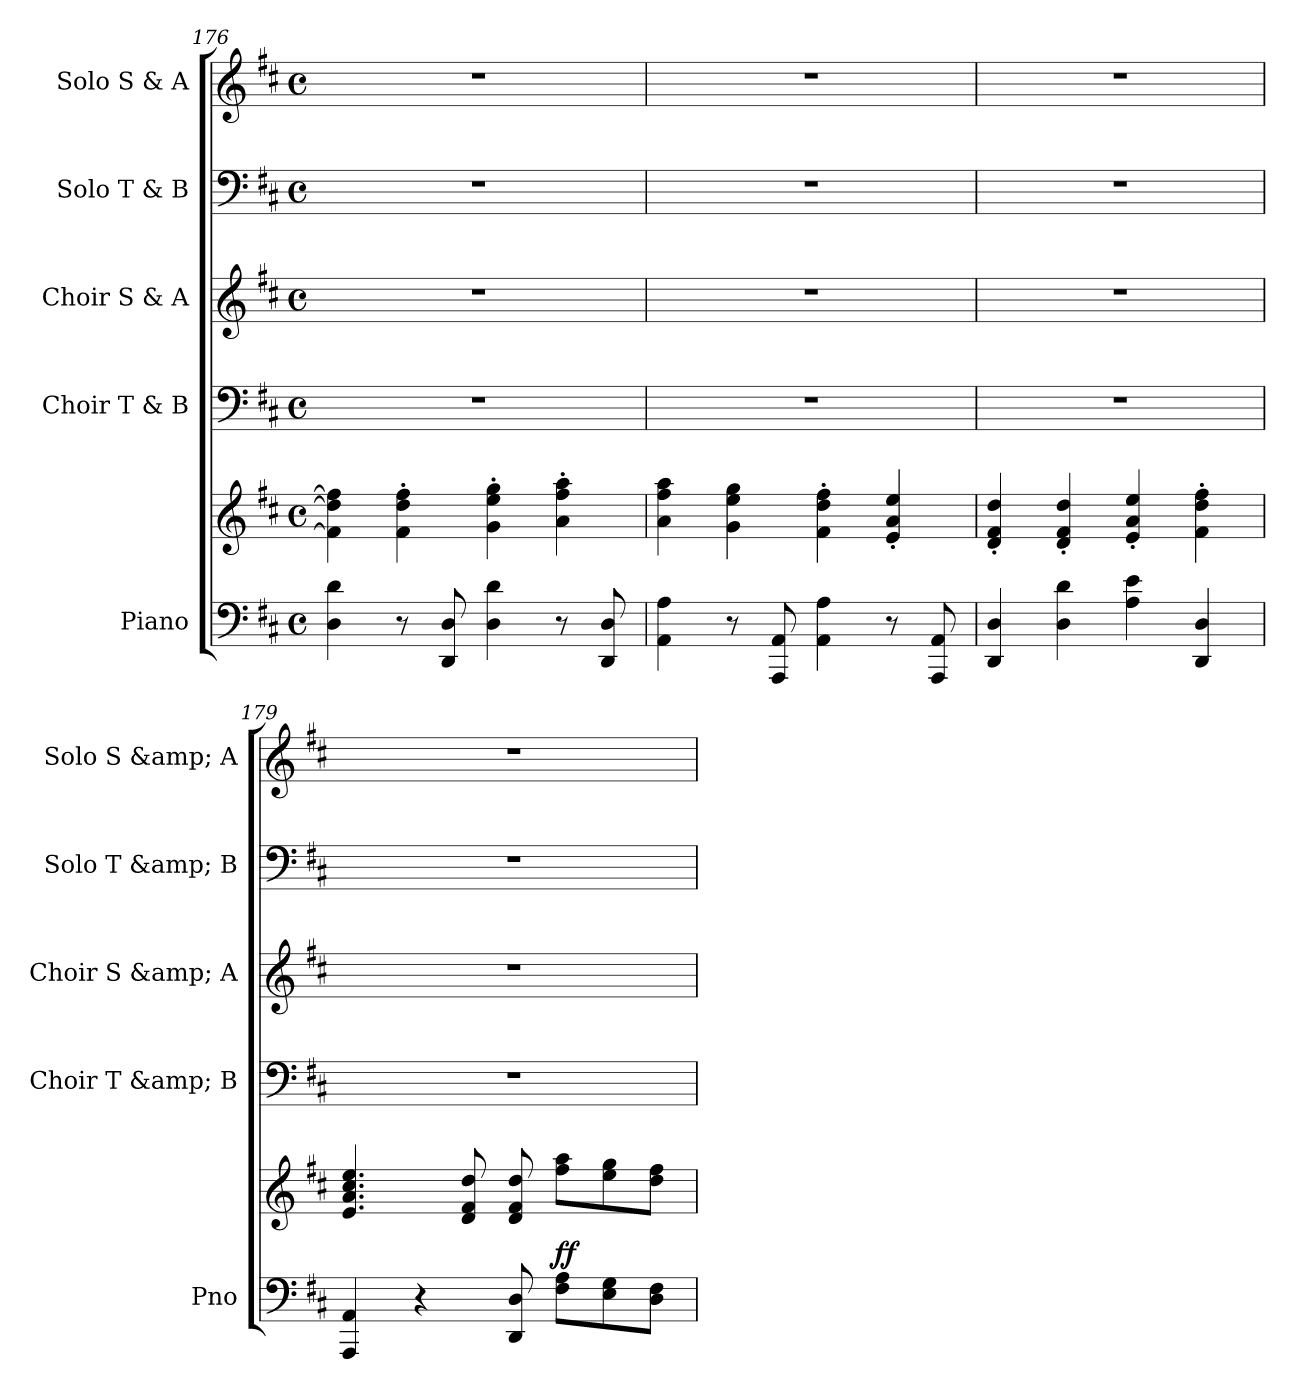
**kern	**kern	**dynam	**kern	**kern	**kern	**kern
*part5	*part5	*part5	*part4	*part3	*part2	*part1
*staff6	*staff5	*staff5/6	*staff4	*staff3	*staff2	*staff1
*I"Piano	*	*	*I"Choir T &amp; B	*I"Choir S &amp; A	*I"Solo T &amp; B	*I"Solo S &amp; A
*I'Pno	*	*	*I'Choir T &amp; B	*I'Choir S &amp; A	*I'Solo T &amp; B	*I'Solo S &amp; A
*clefF4	*clefG2	*	*clefF4	*clefG2	*clefF4	*clefG2
*k[f#c#]	*k[f#c#]	*	*k[f#c#]	*k[f#c#]	*k[f#c#]	*k[f#c#]
*M4/4	*M4/4	*	*M4/4	*M4/4	*M4/4	*M4/4
*met(c)	*met(c)	*	*met(c)	*met(c)	*met(c)	*met(c)
=176	=176	=176	=176	=176	=176	=176
4D\ 4d\	4f#\] 4dd\] 4ff#\]	.	1r	1r	1r	1r
8r	4f#\' 4dd\' 4ff#\'	.	.	.	.	.
8DD/ 8D/	.	.	.	.	.	.
4D\ 4d\	4g\' 4ee\' 4gg\'	.	.	.	.	.
8r	4a\' 4ff#\' 4aa\'	.	.	.	.	.
8DD/ 8D/	.	.	.	.	.	.
=177	=177	=177	=177	=177	=177	=177
4AA\ 4A\	4a\ 4ff#\ 4aa\	.	1r	1r	1r	1r
8r	4g\ 4ee\ 4gg\	.	.	.	.	.
8AAA/ 8AA/	.	.	.	.	.	.
4AA\ 4A\	4f#\' 4dd\' 4ff#\'	.	.	.	.	.
8r	4e/' 4a/' 4ee/'	.	.	.	.	.
8AAA/ 8AA/	.	.	.	.	.	.
=178	=178	=178	=178	=178	=178	=178
4DD/ 4D/	4d/' 4f#/' 4dd/'	.	1r	1r	1r	1r
4D\ 4d\	4d/' 4f#/' 4dd/'	.	.	.	.	.
4A\ 4e\	4e/' 4a/' 4ee/'	.	.	.	.	.
4DD/ 4D/	4f#\' 4dd\' 4ff#\'	.	.	.	.	.
=179	=179	=179	=179	=179	=179	=179
4AAA/ 4AA/	4.e/ 4.a/ 4.cc#/ 4.ee/	.	1r	1r	1r	1r
4r	.	.	.	.	.	.
.	8d/ 8f#/ 8dd/	.	.	.	.	.
8DD/ 8D/	8d/ 8f#/ 8dd/	.	.	.	.	.
!	!	!LO:DY:a=2	!	!	!	!
8F#\ 8A\L	8ff#\ 8aa\L	ff	.	.	.	.
8E\ 8G\	8ee\ 8gg\	.	.	.	.	.
8D\ 8F#\J	8dd\ 8ff#\J	.	.	.	.	.
=	=	=	=	=	=	=
*-	*-	*-	*-	*-	*-	*-
